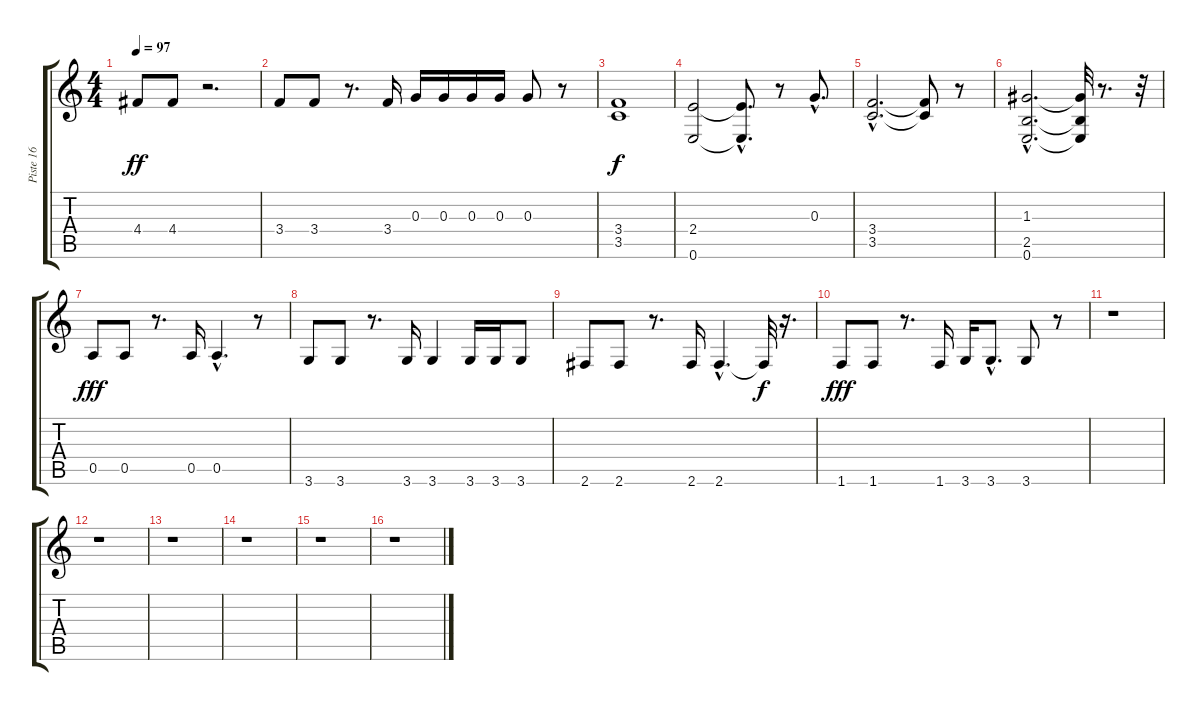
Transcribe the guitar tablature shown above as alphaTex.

\track ("Piste 16" "Piste 16") {instrument distortionguitar}
\staff {score tabs}
\tuning (E4 B3 G3 D3 A2 E2) {hide}
\ts (4 4)
\tempo 97
\clef g2
\ks c
4.4.8{dy ff} 4.4.8 r.2{d} |
3.4.8 3.4.8 r.8{d} 3.4.16 0.3.16 0.3.16 0.3.16 0.3.16 0.3.8 r.8 |
(3.4 3.5).1{dy f} |
(2.4 0.6).2 (2.4{hac t} 0.6{hac t}).8{d} r.8 0.3{hac}.8{d} |
(3.4{hac} 3.5{hac}).2{d} (3.4{t} 3.5{t}).8 r.8 |
(1.3{hac} 2.5{hac} 0.6{hac}).2{d} (1.3{t} 2.5{t} 0.6{t}).32 r.8{d} r.32 |
0.5.8{dy fff} 0.5.8 r.8{d} 0.5.16 0.5{hac}.4{d} r.8 |
3.6.8 3.6.8 r.8{d} 3.6.16 3.6.4 3.6.16 3.6.16 3.6.8 |
2.6.8 2.6.8 r.8{d} 2.6.16 2.6{hac}.4{d} 2.6{t}.32{dy f} r.16{d} |
1.6.8{dy fff} 1.6.8 r.8{d} 1.6.16 3.6.16 3.6{hac}.8{d} 3.6.8 r.8 |
r.1 |
r.1 |
r.1 |
r.1 |
r.1 |
r.1
